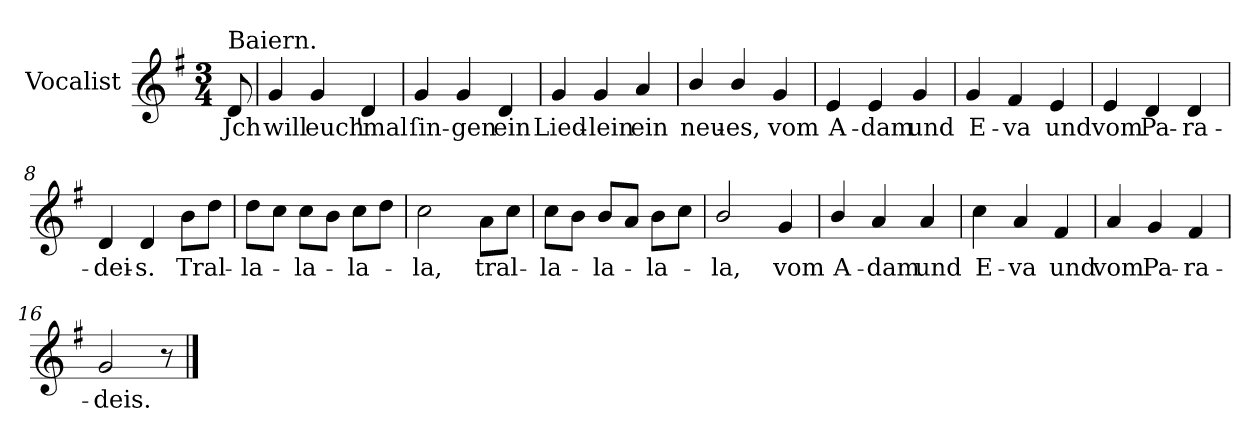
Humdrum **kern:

**kern	**text
*part1	*part1
*staff1	*staff1
*I"Vocalist	*
*k[f#]	*
*G:	*
*M3/4	*
=	=
!LO:TX:a:t=Baiern.	!
8d	Jch
=1	=1
4g	will
4g	euch
4d	'mal
=2	=2
4g	ſin-
4g	-gen
4d	ein
=3	=3
4g	Lied-
4g	-lein
4a	ein
=4	=4
4b/	neu-
4b/	-es,
4g	vom
=5	=5
4e	A-
4e	-dam
4g	und
=6	=6
4g	E-
4f#	-va
4e	und
=7	=7
4e	vom
4d	Pa-
4d	-ra-
=8	=8
4d	-dei-
4d	-s.
8bL	Tral-
8ddJ	.
=9	=9
8ddL	-la-
8ccJ	.
8ccL	-la-
8bJ	.
8ccL	-la-
8ddJ	.
=10	=10
2cc	-la,
8aL	tral-
8ccJ	.
=11	=11
8ccL	-la-
8bJ	.
8bL	-la-
8aJ	.
8bL	-la-
8ccJ	.
=12	=12
2b/	-la,
4g	vom
=13	=13
4b/	A-
4a	-dam
4a	und
=14	=14
4cc	E-
4a	-va
4f#	und
=15	=15
4a	vom
4g	Pa-
4f#	-ra-
=16	=16
2g	-deis.
8r	.
==	==
*-	*-
